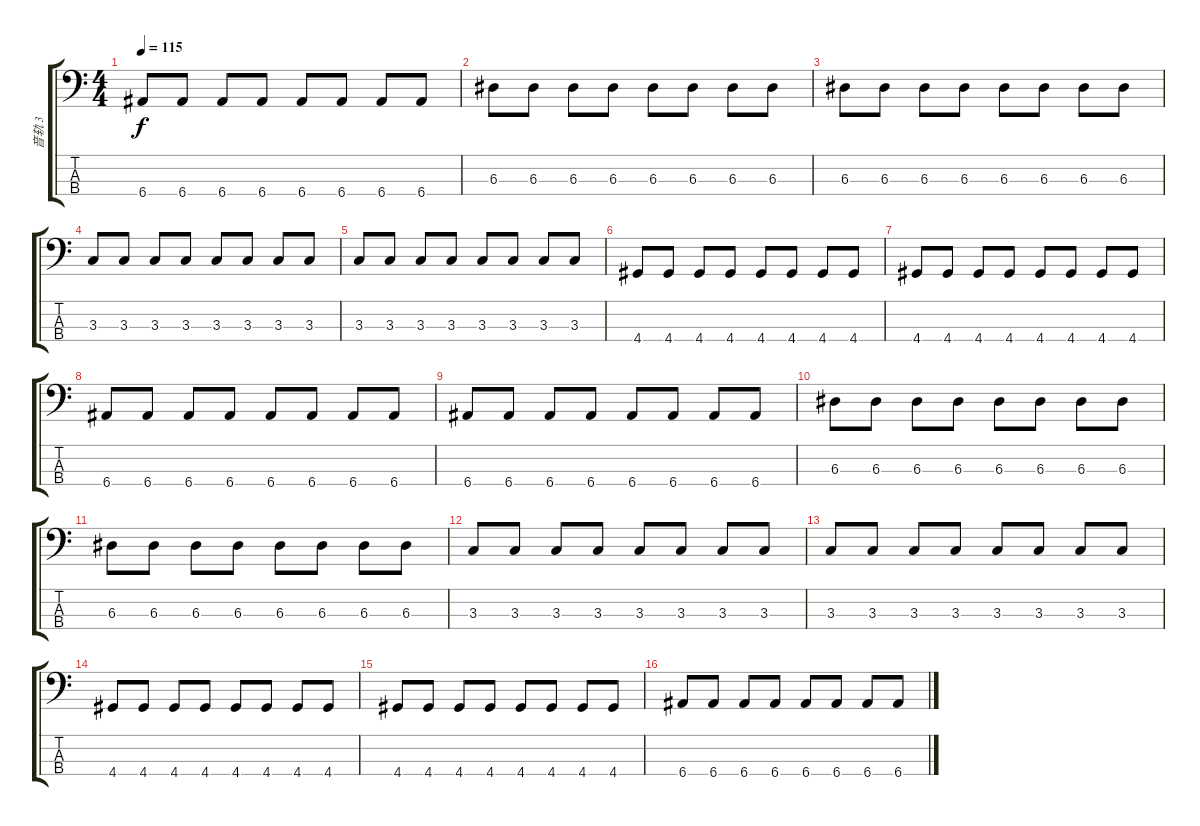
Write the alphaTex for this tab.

\track ("音轨 3" "音轨 3") {instrument electricbassfinger}
\staff {score tabs}
\tuning (G2 D2 A1 E1) {hide}
\ts (4 4)
\tempo 115
\clef f4
\ks c
6.4.8{dy f} 6.4.8 6.4.8 6.4.8 6.4.8 6.4.8 6.4.8 6.4.8 |
6.3.8 6.3.8 6.3.8 6.3.8 6.3.8 6.3.8 6.3.8 6.3.8 |
6.3.8 6.3.8 6.3.8 6.3.8 6.3.8 6.3.8 6.3.8 6.3.8 |
3.3.8 3.3.8 3.3.8 3.3.8 3.3.8 3.3.8 3.3.8 3.3.8 |
3.3.8 3.3.8 3.3.8 3.3.8 3.3.8 3.3.8 3.3.8 3.3.8 |
4.4.8 4.4.8 4.4.8 4.4.8 4.4.8 4.4.8 4.4.8 4.4.8 |
4.4.8 4.4.8 4.4.8 4.4.8 4.4.8 4.4.8 4.4.8 4.4.8 |
6.4.8 6.4.8 6.4.8 6.4.8 6.4.8 6.4.8 6.4.8 6.4.8 |
6.4.8 6.4.8 6.4.8 6.4.8 6.4.8 6.4.8 6.4.8 6.4.8 |
6.3.8 6.3.8 6.3.8 6.3.8 6.3.8 6.3.8 6.3.8 6.3.8 |
6.3.8 6.3.8 6.3.8 6.3.8 6.3.8 6.3.8 6.3.8 6.3.8 |
3.3.8 3.3.8 3.3.8 3.3.8 3.3.8 3.3.8 3.3.8 3.3.8 |
3.3.8 3.3.8 3.3.8 3.3.8 3.3.8 3.3.8 3.3.8 3.3.8 |
4.4.8 4.4.8 4.4.8 4.4.8 4.4.8 4.4.8 4.4.8 4.4.8 |
4.4.8 4.4.8 4.4.8 4.4.8 4.4.8 4.4.8 4.4.8 4.4.8 |
6.4.8 6.4.8 6.4.8 6.4.8 6.4.8 6.4.8 6.4.8 6.4.8
